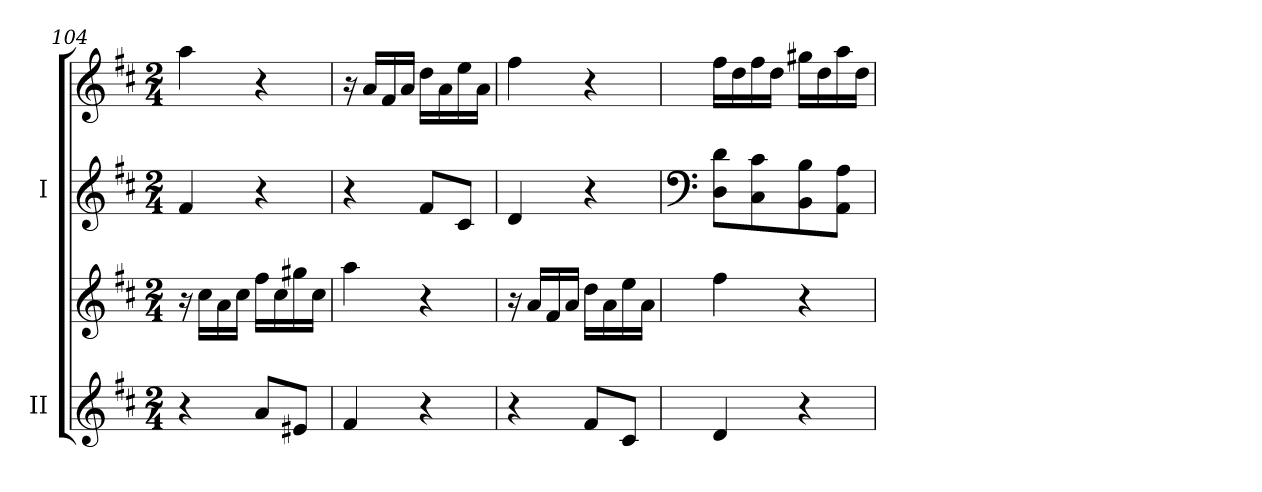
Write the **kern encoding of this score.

**kern	**kern	**kern	**kern
*part2	*part2	*part1	*part1
*staff4	*staff3	*staff2	*staff1
*I"II	*	*I"I	*
*I'II	*	*I'I	*
*clefG2	*clefG2	*clefG2	*clefG2
*k[f#c#]	*k[f#c#]	*k[f#c#]	*k[f#c#]
*M2/4	*M2/4	*M2/4	*M2/4
=104	=104	=104	=104
4r	16r	4f#/	4aa\
.	16cc#\LL	.	.
.	16a\	.	.
.	16cc#\JJ	.	.
8a/L	16ff#\LL	4r	4r
.	16cc#\	.	.
8e#X/J	16gg#X\	.	.
.	16cc#\JJ	.	.
=105	=105	=105	=105
4f#/	4aa\	4r	16r
.	.	.	16a/LL
.	.	.	16f#/
.	.	.	16a/JJ
4r	4r	8f#/L	16dd\LL
.	.	.	16a\
.	.	8c#/J	16ee\
.	.	.	16a\JJ
=106	=106	=106	=106
4r	16r	4d/	4ff#\
.	16a/LL	.	.
.	16f#/	.	.
.	16a/JJ	.	.
8f#/L	16dd\LL	4r	4r
.	16a\	.	.
8c#/J	16ee\	.	.
.	16a\JJ	.	.
!!LO:LB:g=z
=107	=107	=107	=107
*	*	*clefF4	*
4d/	4ff#\	8D\ 8d\L	16ff#\LL
.	.	.	16dd\
.	.	8C#\ 8c#\	16ff#\
.	.	.	16dd\JJ
4r	4r	8BB\ 8B\	16gg#X\LL
.	.	.	16dd\
.	.	8AA\ 8A\J	16aa\
.	.	.	16dd\JJ
=	=	=	=
*-	*-	*-	*-
